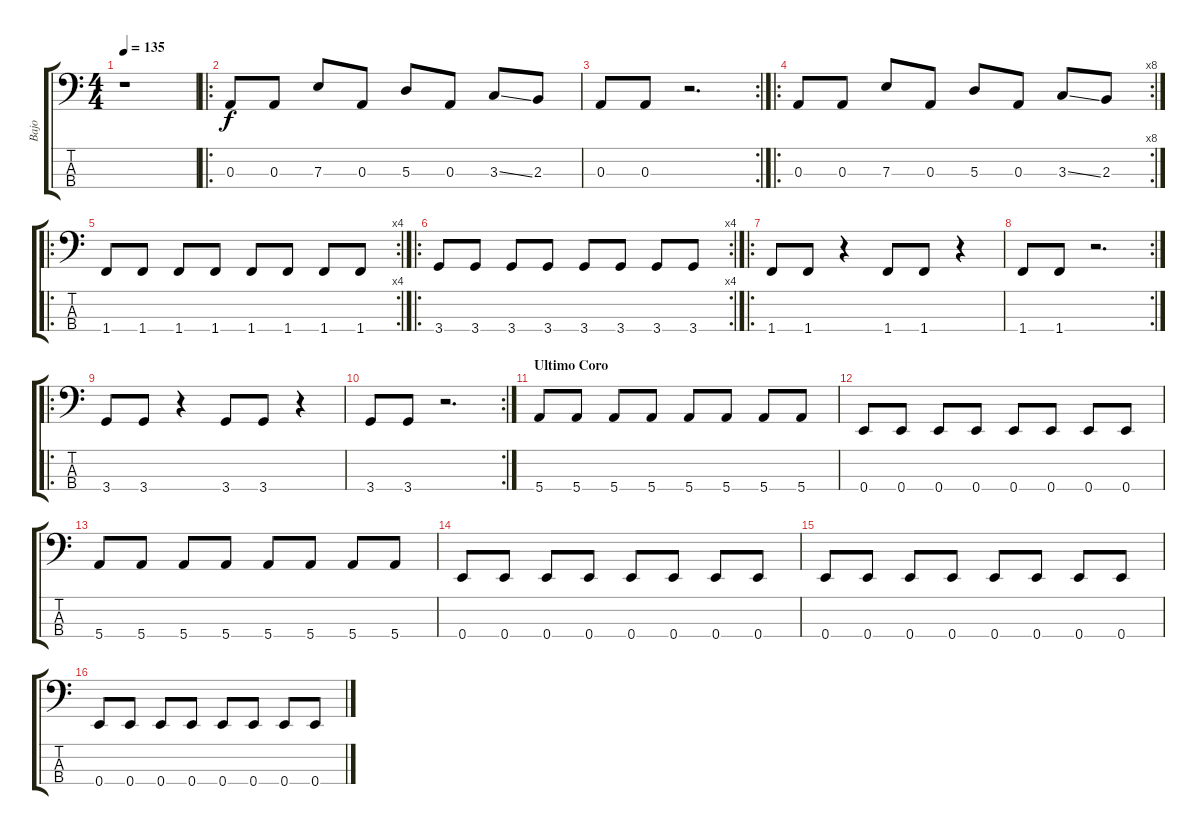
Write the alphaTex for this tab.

\track ("Bajo" "Bajo") {instrument electricbassfinger}
\staff {score tabs}
\tuning (G2 D2 A1 E1) {hide}
\ts (4 4)
\tempo 135
\clef f4
\ks c
r.1{dy f} |
\ro
0.3.8 0.3.8 7.3.8 0.3.8 5.3.8 0.3.8 3.3{ss}.8 2.3.8 |
\rc 2
0.3.8 0.3.8 r.2{d} |
\ro
\rc 8
0.3.8 0.3.8 7.3.8 0.3.8 5.3.8 0.3.8 3.3{ss}.8 2.3.8 |
\ro
\rc 4
1.4.8 1.4.8 1.4.8 1.4.8 1.4.8 1.4.8 1.4.8 1.4.8 |
\ro
\rc 4
3.4.8 3.4.8 3.4.8 3.4.8 3.4.8 3.4.8 3.4.8 3.4.8 |
\ro
1.4.8 1.4.8 r.4 1.4.8 1.4.8 r.4 |
\rc 2
1.4.8 1.4.8 r.2{d} |
\ro
3.4.8 3.4.8 r.4 3.4.8 3.4.8 r.4 |
\rc 2
3.4.8 3.4.8 r.2{d} |
\section ("" "Ultimo Coro")
5.4.8 5.4.8 5.4.8 5.4.8 5.4.8 5.4.8 5.4.8 5.4.8 |
0.4.8 0.4.8 0.4.8 0.4.8 0.4.8 0.4.8 0.4.8 0.4.8 |
5.4.8 5.4.8 5.4.8 5.4.8 5.4.8 5.4.8 5.4.8 5.4.8 |
0.4.8 0.4.8 0.4.8 0.4.8 0.4.8 0.4.8 0.4.8 0.4.8 |
0.4.8 0.4.8 0.4.8 0.4.8 0.4.8 0.4.8 0.4.8 0.4.8 |
0.4.8 0.4.8 0.4.8 0.4.8 0.4.8 0.4.8 0.4.8 0.4.8
